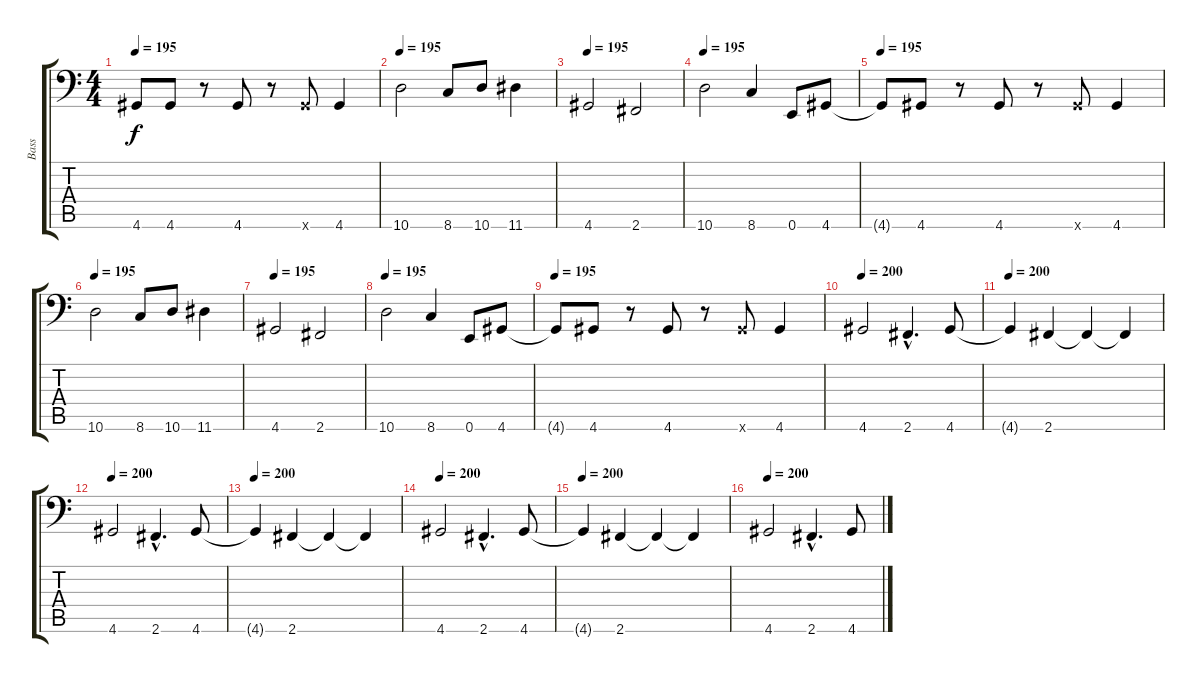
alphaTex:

\track ("Bass" "Bass") {instrument electricbassfinger}
\staff {score tabs}
\tuning (E3 B2 G2 D2 A1 E1) {hide}
\ts (4 4)
\tempo 195
\clef f4
\ks c
4.6{t}.8{dy f} 4.6.8 r.8 4.6.8 r.8 4.6{x}.8 4.6.4 |
\tempo 195
10.6.2 8.6.8 10.6.8 11.6.4 |
\tempo 195
4.6.2 2.6.2 |
\tempo 195
10.6.2 8.6.4 0.6.8 4.6.8 |
\tempo 195
4.6{t}.8 4.6.8 r.8 4.6.8 r.8 4.6{x}.8 4.6.4 |
\tempo 195
10.6.2 8.6.8 10.6.8 11.6.4 |
\tempo 195
4.6.2 2.6.2 |
\tempo 195
10.6.2 8.6.4 0.6.8 4.6.8 |
\tempo 195
4.6{t}.8 4.6.8 r.8 4.6.8 r.8 4.6{x}.8 4.6.4 |
\tempo 200
4.6.2 2.6{hac}.4{d} 4.6.8 |
\tempo 200
4.6{t}.4 2.6.4 2.6{t}.4 2.6{t}.4 |
\tempo 200
4.6.2 2.6{hac}.4{d} 4.6.8 |
\tempo 200
4.6{t}.4 2.6.4 2.6{t}.4 2.6{t}.4 |
\tempo 200
4.6.2 2.6{hac}.4{d} 4.6.8 |
\tempo 200
4.6{t}.4 2.6.4 2.6{t}.4 2.6{t}.4 |
\tempo 200
4.6.2 2.6{hac}.4{d} 4.6.8
